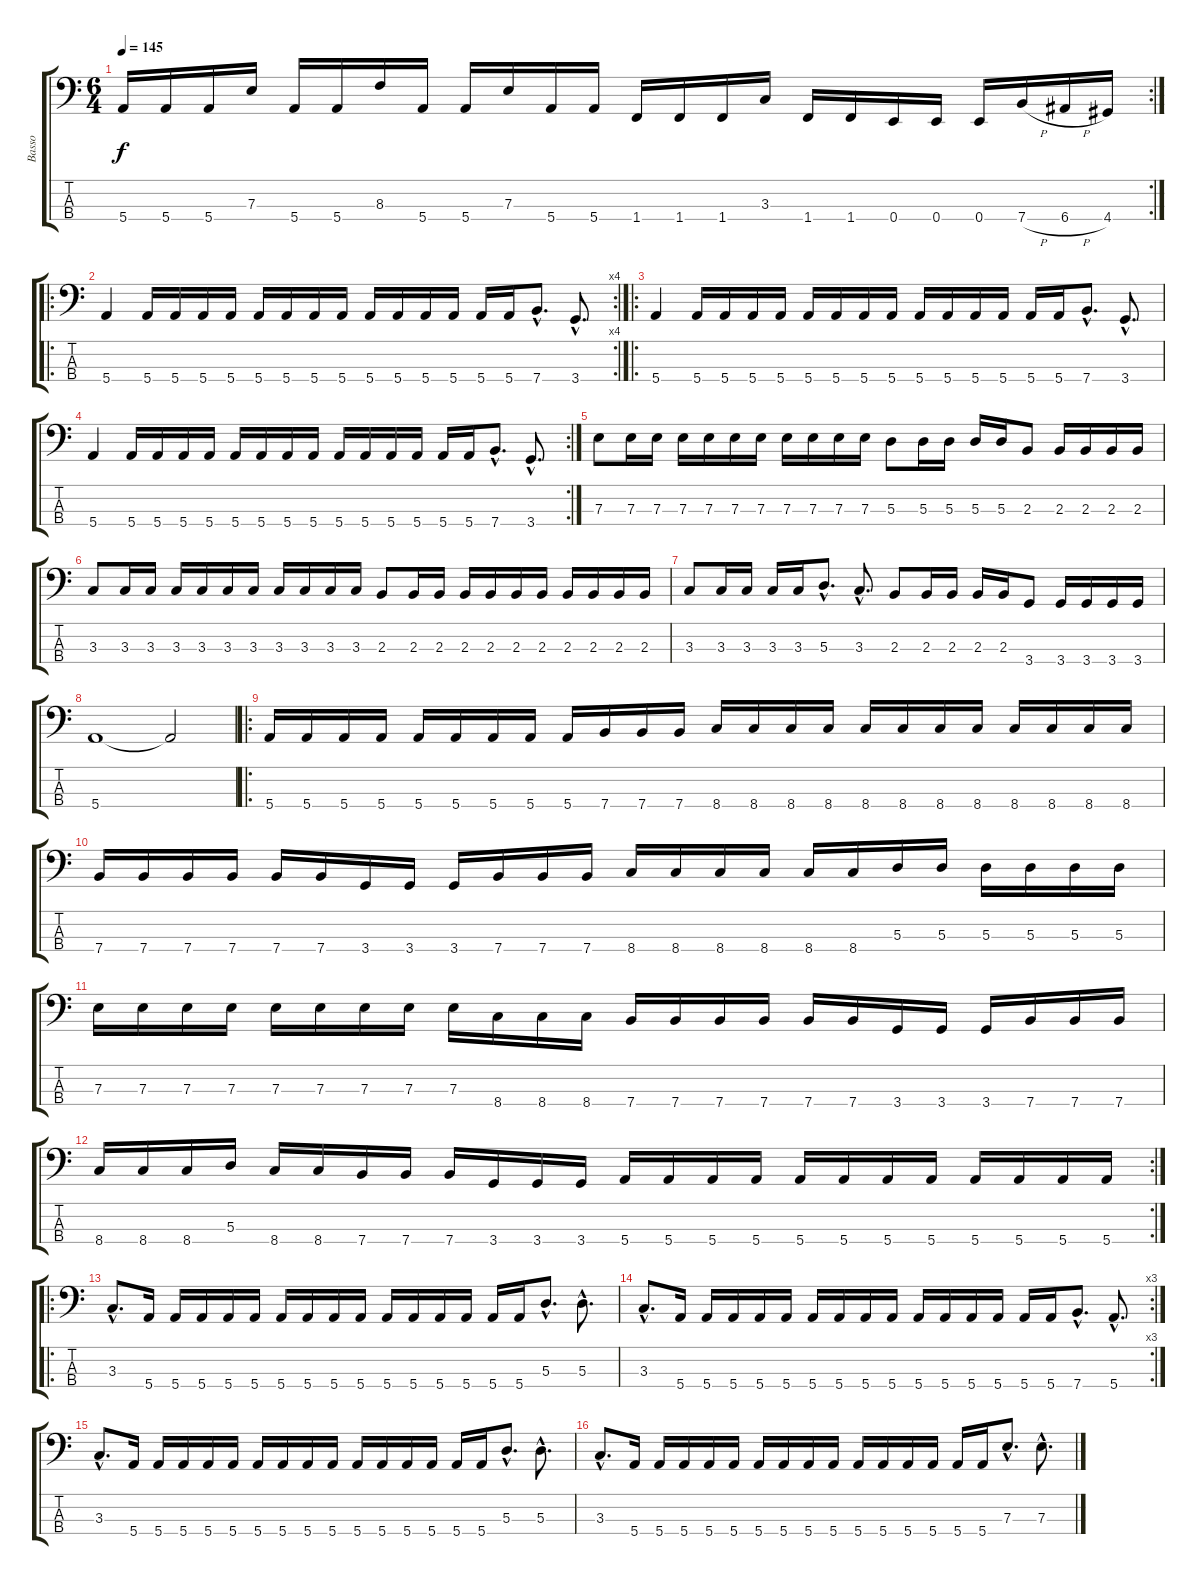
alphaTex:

\track ("Basso" "Basso") {instrument electricbasspick}
\staff {score tabs}
\tuning (G2 D2 A1 E1) {hide}
\rc 2
\ts (6 4)
\tempo 145
\clef f4
\ks c
5.4.16{dy f} 5.4.16 5.4.16 7.3.16 5.4.16 5.4.16 8.3.16 5.4.16 5.4.16 7.3.16 5.4.16 5.4.16 1.4.16 1.4.16 1.4.16 3.3.16 1.4.16 1.4.16 0.4.16 0.4.16 0.4.16 7.4{h}.16 6.4{h}.16 4.4.16 |
\ro
\rc 4
5.4.4 5.4.16 5.4.16 5.4.16 5.4.16 5.4.16 5.4.16 5.4.16 5.4.16 5.4.16 5.4.16 5.4.16 5.4.16 5.4.16 5.4.16 7.4{hac}.8{d} 3.4{hac}.8{d} |
\ro
5.4.4 5.4.16 5.4.16 5.4.16 5.4.16 5.4.16 5.4.16 5.4.16 5.4.16 5.4.16 5.4.16 5.4.16 5.4.16 5.4.16 5.4.16 7.4{hac}.8{d} 3.4{hac}.8{d} |
\rc 2
5.4.4 5.4.16 5.4.16 5.4.16 5.4.16 5.4.16 5.4.16 5.4.16 5.4.16 5.4.16 5.4.16 5.4.16 5.4.16 5.4.16 5.4.16 7.4{hac}.8{d} 3.4{hac}.8{d} |
7.3.8 7.3.16 7.3.16 7.3.16 7.3.16 7.3.16 7.3.16 7.3.16 7.3.16 7.3.16 7.3.16 5.3.8 5.3.16 5.3.16 5.3.16 5.3.16 2.3.8 2.3.16 2.3.16 2.3.16 2.3.16 |
3.3.8 3.3.16 3.3.16 3.3.16 3.3.16 3.3.16 3.3.16 3.3.16 3.3.16 3.3.16 3.3.16 2.3.8 2.3.16 2.3.16 2.3.16 2.3.16 2.3.16 2.3.16 2.3.16 2.3.16 2.3.16 2.3.16 |
3.3.8 3.3.16 3.3.16 3.3.16 3.3.16 5.3{hac}.8{d} 3.3{hac}.8{d} 2.3.8 2.3.16 2.3.16 2.3.16 2.3.16 3.4.8 3.4.16 3.4.16 3.4.16 3.4.16 |
5.4.1 5.4{t}.2 |
\ro
5.4.16 5.4.16 5.4.16 5.4.16 5.4.16 5.4.16 5.4.16 5.4.16 5.4.16 7.4.16 7.4.16 7.4.16 8.4.16 8.4.16 8.4.16 8.4.16 8.4.16 8.4.16 8.4.16 8.4.16 8.4.16 8.4.16 8.4.16 8.4.16 |
7.4.16 7.4.16 7.4.16 7.4.16 7.4.16 7.4.16 3.4.16 3.4.16 3.4.16 7.4.16 7.4.16 7.4.16 8.4.16 8.4.16 8.4.16 8.4.16 8.4.16 8.4.16 5.3.16 5.3.16 5.3.16 5.3.16 5.3.16 5.3.16 |
7.3.16 7.3.16 7.3.16 7.3.16 7.3.16 7.3.16 7.3.16 7.3.16 7.3.16 8.4.16 8.4.16 8.4.16 7.4.16 7.4.16 7.4.16 7.4.16 7.4.16 7.4.16 3.4.16 3.4.16 3.4.16 7.4.16 7.4.16 7.4.16 |
\rc 2
8.4.16 8.4.16 8.4.16 5.3.16 8.4.16 8.4.16 7.4.16 7.4.16 7.4.16 3.4.16 3.4.16 3.4.16 5.4.16 5.4.16 5.4.16 5.4.16 5.4.16 5.4.16 5.4.16 5.4.16 5.4.16 5.4.16 5.4.16 5.4.16 |
\ro
3.3{hac}.8{d} 5.4.16 5.4.16 5.4.16 5.4.16 5.4.16 5.4.16 5.4.16 5.4.16 5.4.16 5.4.16 5.4.16 5.4.16 5.4.16 5.4.16 5.4.16 5.3{hac}.8{d} 5.3{hac}.8{d} |
\rc 3
3.3{hac}.8{d} 5.4.16 5.4.16 5.4.16 5.4.16 5.4.16 5.4.16 5.4.16 5.4.16 5.4.16 5.4.16 5.4.16 5.4.16 5.4.16 5.4.16 5.4.16 7.4{hac}.8{d} 5.4{hac}.8{d} |
3.3{hac}.8{d} 5.4.16 5.4.16 5.4.16 5.4.16 5.4.16 5.4.16 5.4.16 5.4.16 5.4.16 5.4.16 5.4.16 5.4.16 5.4.16 5.4.16 5.4.16 5.3{hac}.8{d} 5.3{hac}.8{d} |
3.3{hac}.8{d} 5.4.16 5.4.16 5.4.16 5.4.16 5.4.16 5.4.16 5.4.16 5.4.16 5.4.16 5.4.16 5.4.16 5.4.16 5.4.16 5.4.16 5.4.16 7.3{hac}.8{d} 7.3{hac}.8{d}
